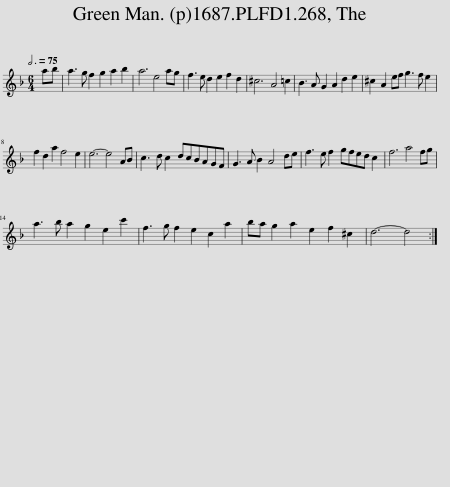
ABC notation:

X:1
L:1/8
Q:3/4=75
M:6/4
I:linebreak $
K:Dmin
V:1 treble
V:1
 ab | a3 g f2 g2 a2 b2 | a6 e4 ag | f3 e d2 e2 f2 d2 | ^c6 A4 =c2 | %5
 B3 A G2 A2 d2 e2 | ^c2 A2 ef g3 f e2 |$ f2 d2 a2 f4 e2 | e6- e4 AB | c3 d c2 dcBAGF | %10
 G3 A B2 A4 de | f3 e f2 gfed c2 | f6 a4 fg |$ a3 b a2 g2 e2 c'2 | f3 g f2 e2 c2 a2 | %15
 ba g2 a2 e2 f2 ^c2 | d6- d4 :| %17
